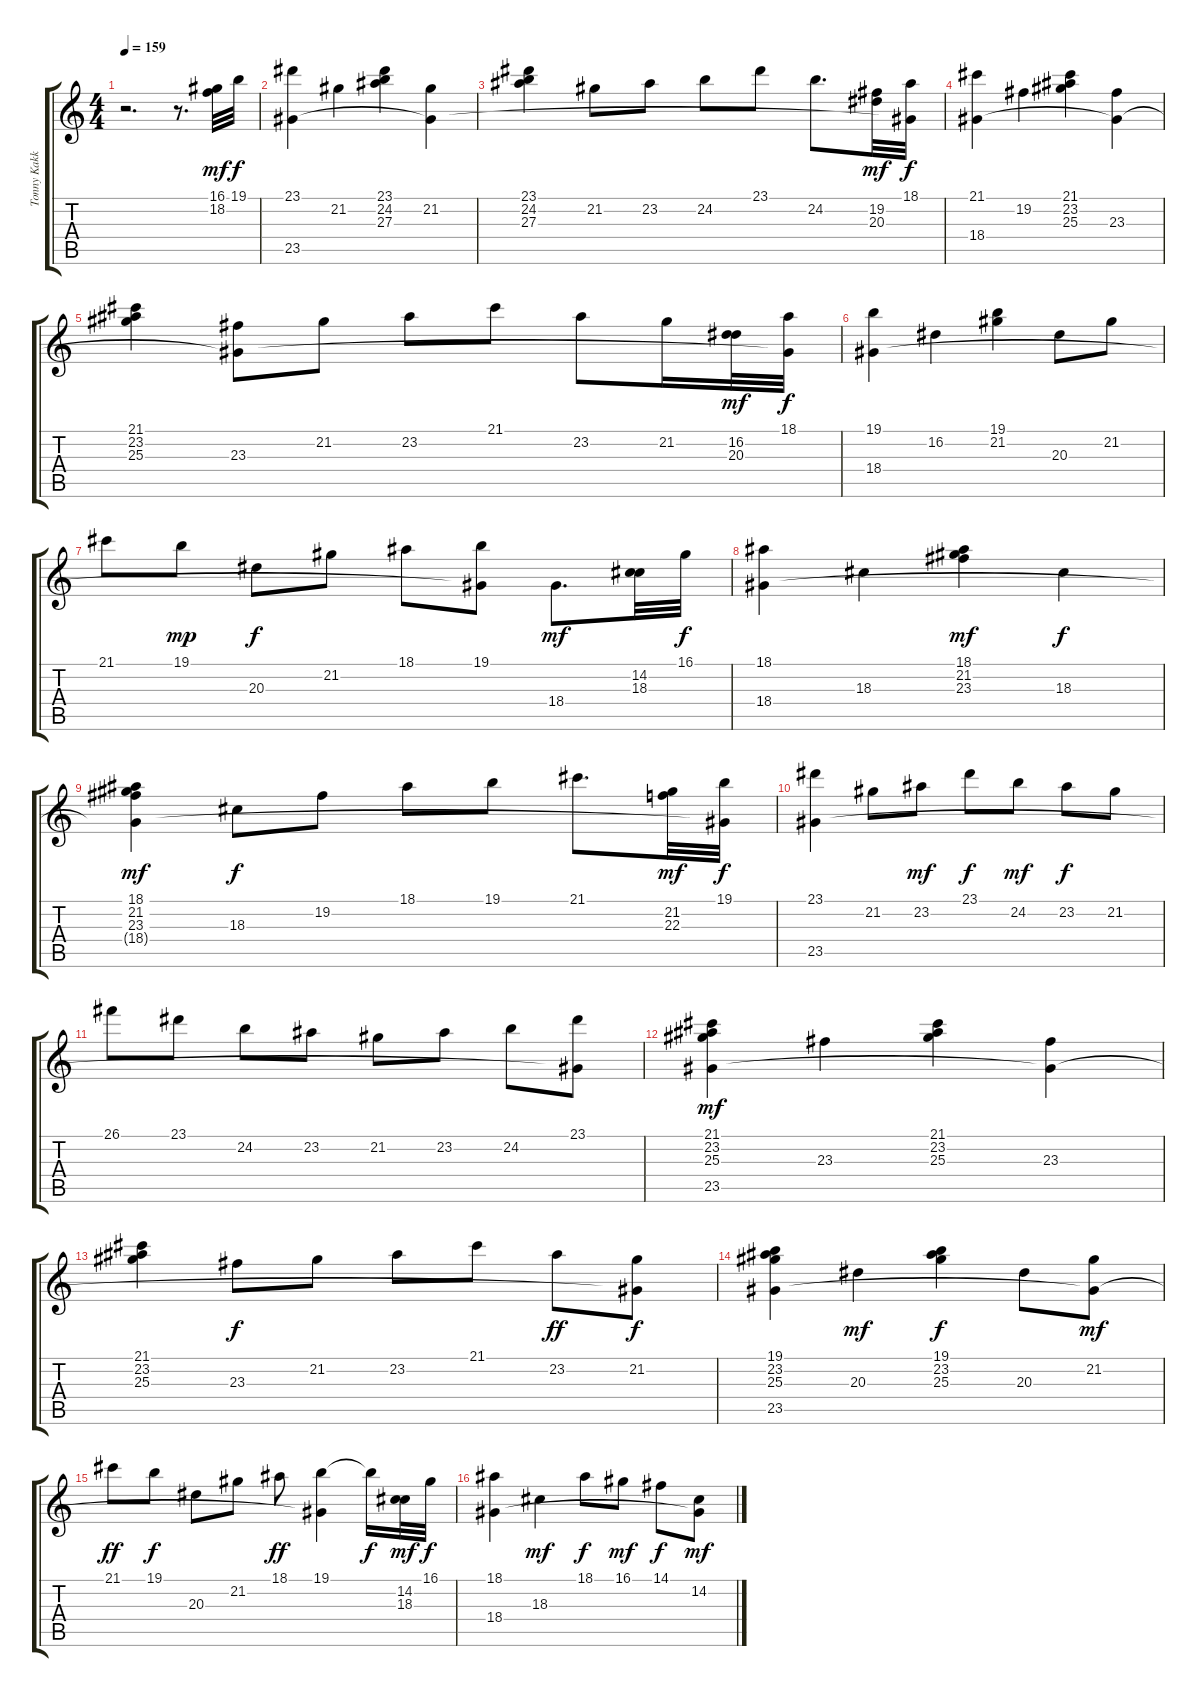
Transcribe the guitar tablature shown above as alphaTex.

\track ("Tonny Kakko" "Tonny Kakk") {instrument acousticgrandpiano}
\staff {score tabs}
\tuning (E4 B3 G3 D3 A2 E2) {hide}
\ts (4 4)
\tempo 159
\clef g2
\ks c
r.2{d dy mf instrument acousticgrandpiano} r.8{d} (16.1 18.2).32 19.1.32{dy f} |
(23.1 23.5).4 21.2.4 (23.1 24.2 27.3).4 (21.2 23.5{t}).4 |
(23.1 24.2 27.3).4 21.2.8 23.2.8 24.2.8 23.1.8 24.2.8{d} (19.2 20.3).32{dy mf} (18.1 23.5{t}).32{dy f} |
(21.1 18.4).4 19.2.4 (21.1 23.2 25.3).4 (23.3 18.4{t}).4 |
(21.1 23.2 25.3).4 (23.3 18.4{t}).8 21.2.8 23.2.8 21.1.8 23.2.8 21.2.16 (16.2 20.3).32{dy mf} (18.1 18.4{t}).32{dy f} |
(19.1 18.4).4 16.2.4 (19.1 21.2).4 20.3.8 21.2.8 |
21.1.8 19.1.8{dy mp} 20.3.8{dy f} 21.2.8 18.1.8 (19.1 18.4{t}).8 18.4.8{d dy mf} (14.2 18.3).32 16.1.32{dy f} |
(18.1 18.4).4 18.3.4 (18.1 21.2 23.3).4{dy mf} 18.3.4{dy f} |
(18.1 21.2 23.3 18.4{t}).4{dy mf} 18.3.8{dy f} 19.2.8 18.1.8 19.1.8 21.1.8{d} (21.2 22.3).32{dy mf} (19.1 18.4{t}).32{dy f} |
(23.1 23.5).4 21.2.8 23.2.8{dy mf} 23.1.8{dy f} 24.2.8{dy mf} 23.2.8{dy f} 21.2.8 |
26.1.8 23.1.8 24.2.8 23.2.8 21.2.8 23.2.8 24.2.8 (23.1 23.5{t}).8 |
(21.1 23.2 25.3 23.5).4{dy mf} 23.3.4 (21.1 23.2 25.3).4 (23.3 23.5{t}).4 |
(21.1 23.2 25.3).4 23.3.8{dy f} 21.2.8 23.2.8 21.1.8 23.2.8{dy ff} (21.2 23.5{t}).8{dy f} |
(19.1 23.2 25.3 23.5).4 20.3.4{dy mf} (19.1 23.2 25.3).4{dy f} 20.3.8 (21.2 23.5{t}).8{dy mf} |
21.1.8{dy ff} 19.1.8{dy f} 20.3.8 21.2.8 18.1.8{dy ff} (19.1 23.5{t}).4 19.1{t}.16{dy f} (14.2 18.3).32{dy mf} 16.1.32{dy f} |
(18.1 18.4).4 18.3.4{dy mf} 18.1.8{dy f} 16.1.8{dy mf} 14.1.8{dy f} (14.2 18.4{t}).8{dy mf}
